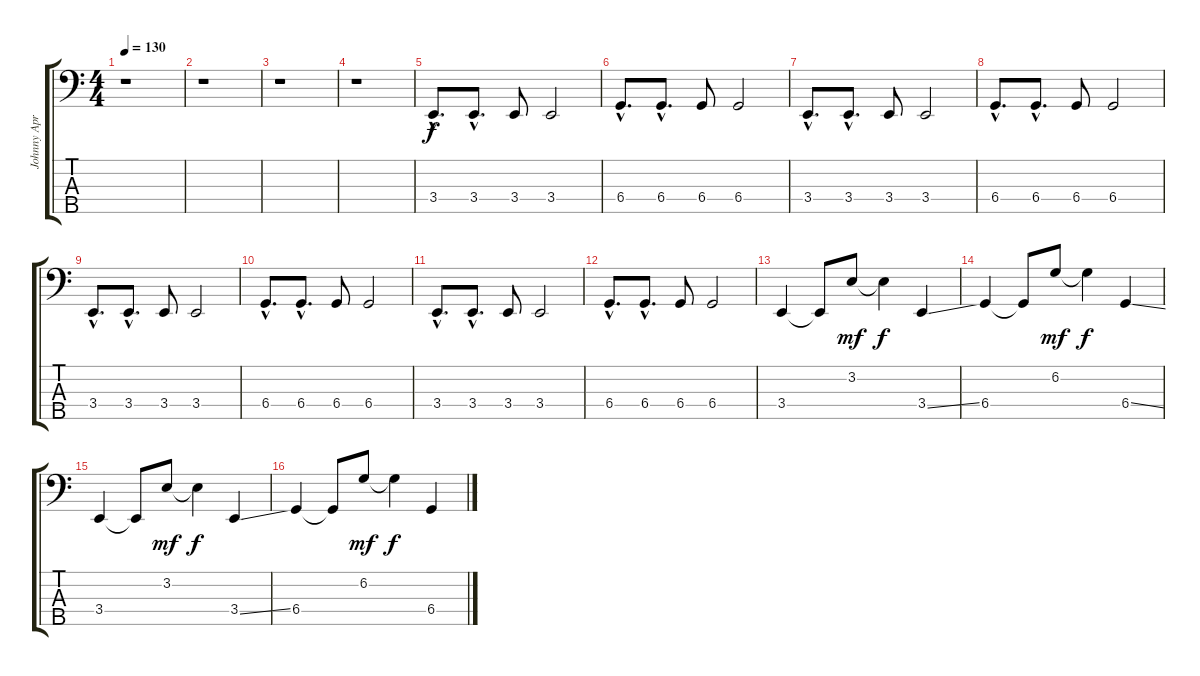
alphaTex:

\track ("Johnny April - Bass" "Johnny Apr") {instrument electricbassfinger}
\staff {score tabs}
\tuning (Gb2 Db2 Ab1 Db1 Ab0) {hide}
\ts (4 4)
\tempo 130
\clef f4
\ks c
r.1{dy f instrument electricbassfinger} |
r.1 |
r.1 |
r.1 |
3.4{hac}.8{d} 3.4{hac}.8{d} 3.4.8 3.4.2 |
6.4{hac}.8{d} 6.4{hac}.8{d} 6.4.8 6.4.2 |
3.4{hac}.8{d} 3.4{hac}.8{d} 3.4.8 3.4.2 |
6.4{hac}.8{d} 6.4{hac}.8{d} 6.4.8 6.4.2 |
3.4{hac}.8{d} 3.4{hac}.8{d} 3.4.8 3.4.2 |
6.4{hac}.8{d} 6.4{hac}.8{d} 6.4.8 6.4.2 |
3.4{hac}.8{d} 3.4{hac}.8{d} 3.4.8 3.4.2 |
6.4{hac}.8{d} 6.4{hac}.8{d} 6.4.8 6.4.2 |
3.4.4 3.4{t}.8 3.2.8{dy mf} 3.2{t}.4{dy f} 3.4{ss}.4 |
6.4.4 6.4{t}.8 6.2.8{dy mf} 6.2{t}.4{dy f} 6.4{ss}.4 |
3.4.4 3.4{t}.8 3.2.8{dy mf} 3.2{t}.4{dy f} 3.4{ss}.4 |
6.4.4 6.4{t}.8 6.2.8{dy mf} 6.2{t}.4{dy f} 6.4{ss}.4
